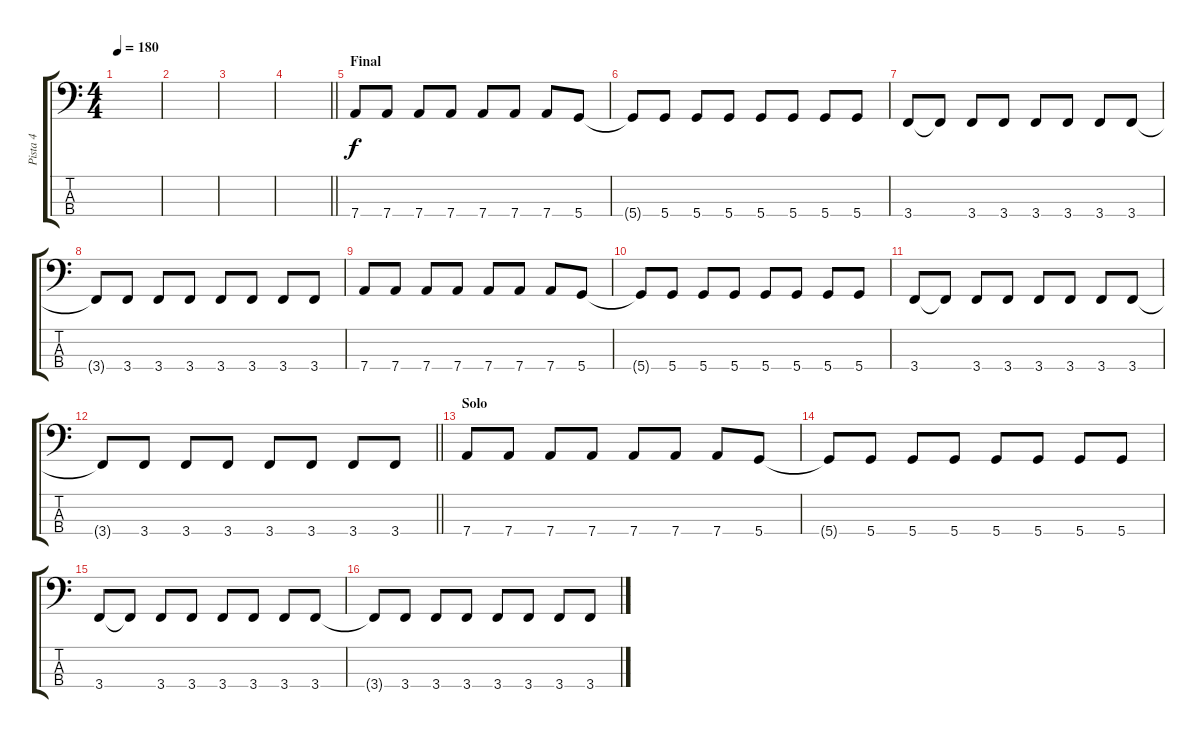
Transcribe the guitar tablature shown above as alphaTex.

\track ("Pista 4" "Pista 4") {instrument electricbasspick}
\staff {score tabs}
\tuning (G2 D2 A1 D1) {hide}
\ts (4 4)
\tempo 180
\clef f4
\ks c
|
|
|
\barLineRight lightlight
|
\section ("" "Final")
7.4.8 7.4.8 7.4.8 7.4.8 7.4.8 7.4.8 7.4.8 5.4.8 |
5.4{t}.8 5.4.8 5.4.8 5.4.8 5.4.8 5.4.8 5.4.8 5.4.8 |
3.4.8 3.4{t}.8 3.4.8 3.4.8 3.4.8 3.4.8 3.4.8 3.4.8 |
3.4{t}.8 3.4.8 3.4.8 3.4.8 3.4.8 3.4.8 3.4.8 3.4.8 |
7.4.8 7.4.8 7.4.8 7.4.8 7.4.8 7.4.8 7.4.8 5.4.8 |
5.4{t}.8 5.4.8 5.4.8 5.4.8 5.4.8 5.4.8 5.4.8 5.4.8 |
3.4.8 3.4{t}.8 3.4.8 3.4.8 3.4.8 3.4.8 3.4.8 3.4.8 |
\barLineRight lightlight
3.4{t}.8 3.4.8 3.4.8 3.4.8 3.4.8 3.4.8 3.4.8 3.4.8 |
\section ("" "Solo")
7.4.8 7.4.8 7.4.8 7.4.8 7.4.8 7.4.8 7.4.8 5.4.8 |
5.4{t}.8 5.4.8 5.4.8 5.4.8 5.4.8 5.4.8 5.4.8 5.4.8 |
3.4.8 3.4{t}.8 3.4.8 3.4.8 3.4.8 3.4.8 3.4.8 3.4.8 |
3.4{t}.8 3.4.8 3.4.8 3.4.8 3.4.8 3.4.8 3.4.8 3.4.8
